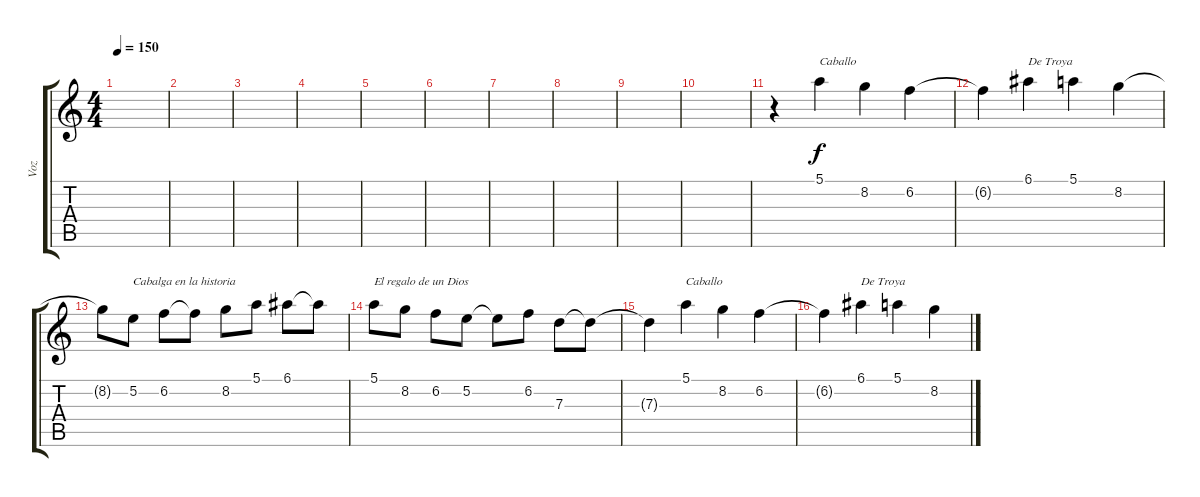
\track ("Voz" "Voz") {instrument distortionguitar}
\staff {score tabs}
\tuning (E4 B3 G3 D3 A2 E2) {hide}
\ts (4 4)
\tempo 150
\clef g2
\ks c
|
|
|
|
|
|
|
|
|
|
r.4 5.1.4{txt "Caballo"} 8.2.4 6.2.4 |
6.2{t}.4 6.1.4{txt "De Troya"} 5.1.4 8.2.4 |
8.2{t}.8 5.2.8{txt "Cabalga en la historia"} 6.2.8 6.2{t}.8 8.2.8 5.1.8 6.1.8 6.1{t}.8 |
5.1.8{txt "El regalo de un Dios"} 8.2.8 6.2.8 5.2.8 5.2{t}.8 6.2.8 7.3.8 7.3{t}.8 |
7.3{t}.4 5.1.4{txt "Caballo"} 8.2.4 6.2.4 |
6.2{t}.4 6.1.4{txt "De Troya"} 5.1.4 8.2.4
